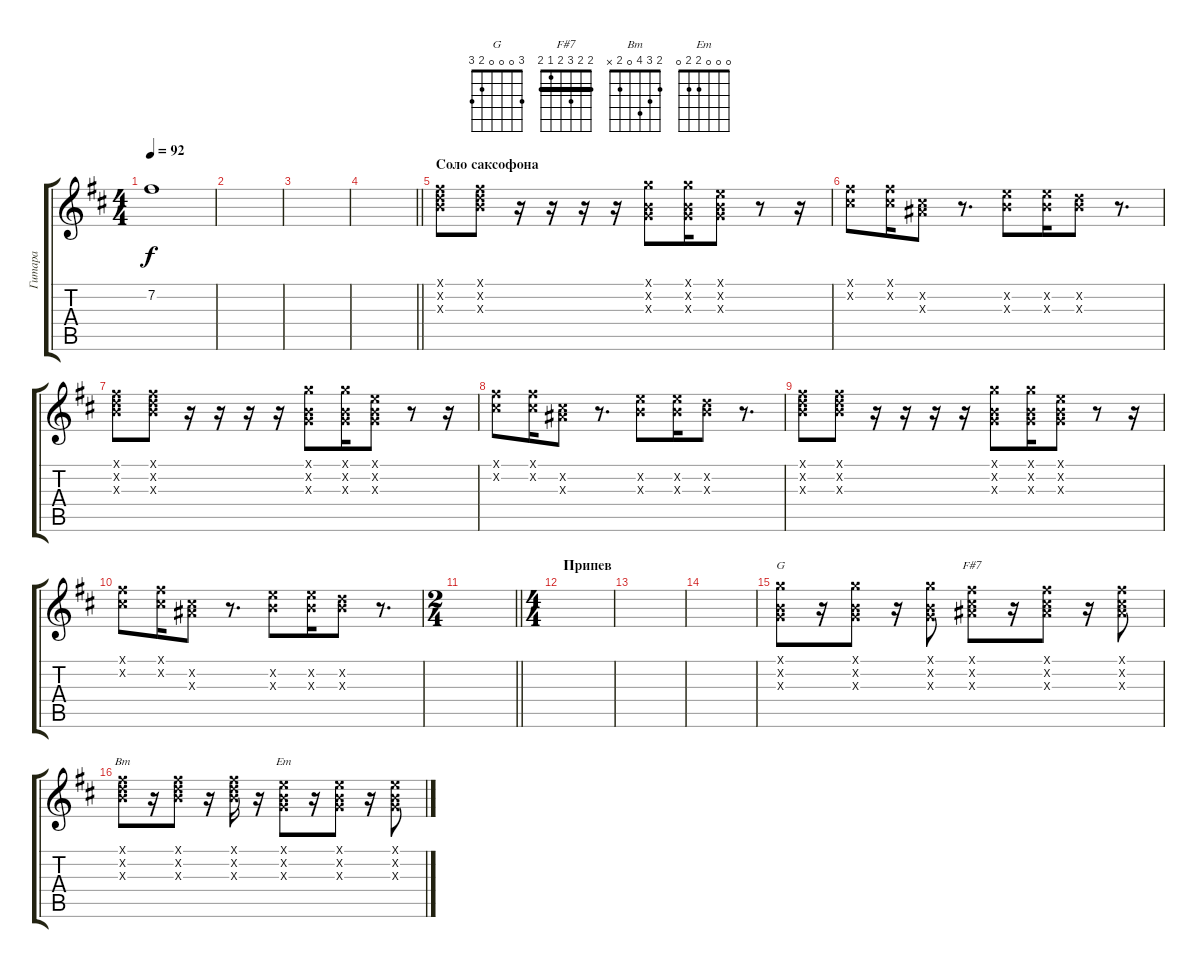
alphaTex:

\track ("Гитара" "Гитара") {instrument acousticguitarnylon}
\staff {score tabs}
\tuning (E4 B3 G3 D3 A2 E2) {hide}
\chord ("G" 3 0 0 0 2 3)
\chord ("F#7" 2 2 3 2 1 2) {barre 2}
\chord ("Bm" 2 3 4 0 2 x)
\chord ("Em" 0 0 0 2 2 0)
\ts (4 4)
\tempo 92
\clef g2
\ks bminor
7.2.1{dy f} |
|
|
\barLineRight lightlight
|
\section ("" "Соло саксофона")
(2.1{x} 3.2{x} 4.3{x}).8{volume 14 instrument acousticgrandpiano} (2.1{x} 3.2{x} 4.3{x}).8 r.16 r.16 r.16 r.16 (3.1{x} 0.2{x} 0.3{x}).8 (3.1{x} 0.2{x} 0.3{x}).16 (0.1{x} 0.2{x} 0.3{x}).8 r.8 r.16 |
(2.1{x} 2.2{x}).8 (2.1{x} 2.2{x}).16 (2.2{x} 3.3{x}).8 r.8{d} (5.2{x} 4.3{x}).8 (5.2{x} 4.3{x}).16 (3.2{x} 4.3{x}).8 r.8{d} |
(2.1{x} 3.2{x} 4.3{x}).8 (2.1{x} 3.2{x} 4.3{x}).8 r.16 r.16 r.16 r.16 (3.1{x} 0.2{x} 0.3{x}).8 (3.1{x} 0.2{x} 0.3{x}).16 (0.1{x} 0.2{x} 0.3{x}).8 r.8 r.16 |
(2.1{x} 2.2{x}).8 (2.1{x} 2.2{x}).16 (2.2{x} 3.3{x}).8 r.8{d} (5.2{x} 4.3{x}).8 (5.2{x} 4.3{x}).16 (3.2{x} 4.3{x}).8 r.8{d} |
(2.1{x} 3.2{x} 4.3{x}).8 (2.1{x} 3.2{x} 4.3{x}).8 r.16 r.16 r.16 r.16 (3.1{x} 0.2{x} 0.3{x}).8 (3.1{x} 0.2{x} 0.3{x}).16 (0.1{x} 0.2{x} 0.3{x}).8 r.8 r.16 |
(2.1{x} 2.2{x}).8 (2.1{x} 2.2{x}).16 (2.2{x} 3.3{x}).8 r.8{d} (5.2{x} 4.3{x}).8 (5.2{x} 4.3{x}).16 (3.2{x} 4.3{x}).8 r.8{d} |
\ts (2 4)
\barLineRight lightlight
|
\ts (4 4)
\section ("" "Припев")
|
|
|
(3.1{x} 0.2{x} 0.3{x}).8{ch "G"} r.16 (3.1{x} 0.2{x} 0.3{x}).8 r.16 (3.1{x} 0.2{x} 0.3{x}).8 (2.1{x} 2.2{x} 3.3{x}).8{ch "F#7"} r.16 (2.1{x} 2.2{x} 3.3{x}).8 r.16 (2.1{x} 2.2{x} 3.3{x}).8 |
(2.1{x} 3.2{x} 4.3{x}).8{ch "Bm"} r.16 (2.1{x} 3.2{x} 4.3{x}).8 r.16 (2.1{x} 3.2{x} 4.3{x}).16 r.16 (0.1{x} 0.2{x} 0.3{x}).8{ch "Em"} r.16 (0.1{x} 0.2{x} 0.3{x}).8 r.16 (0.1{x} 0.2{x} 0.3{x}).8
